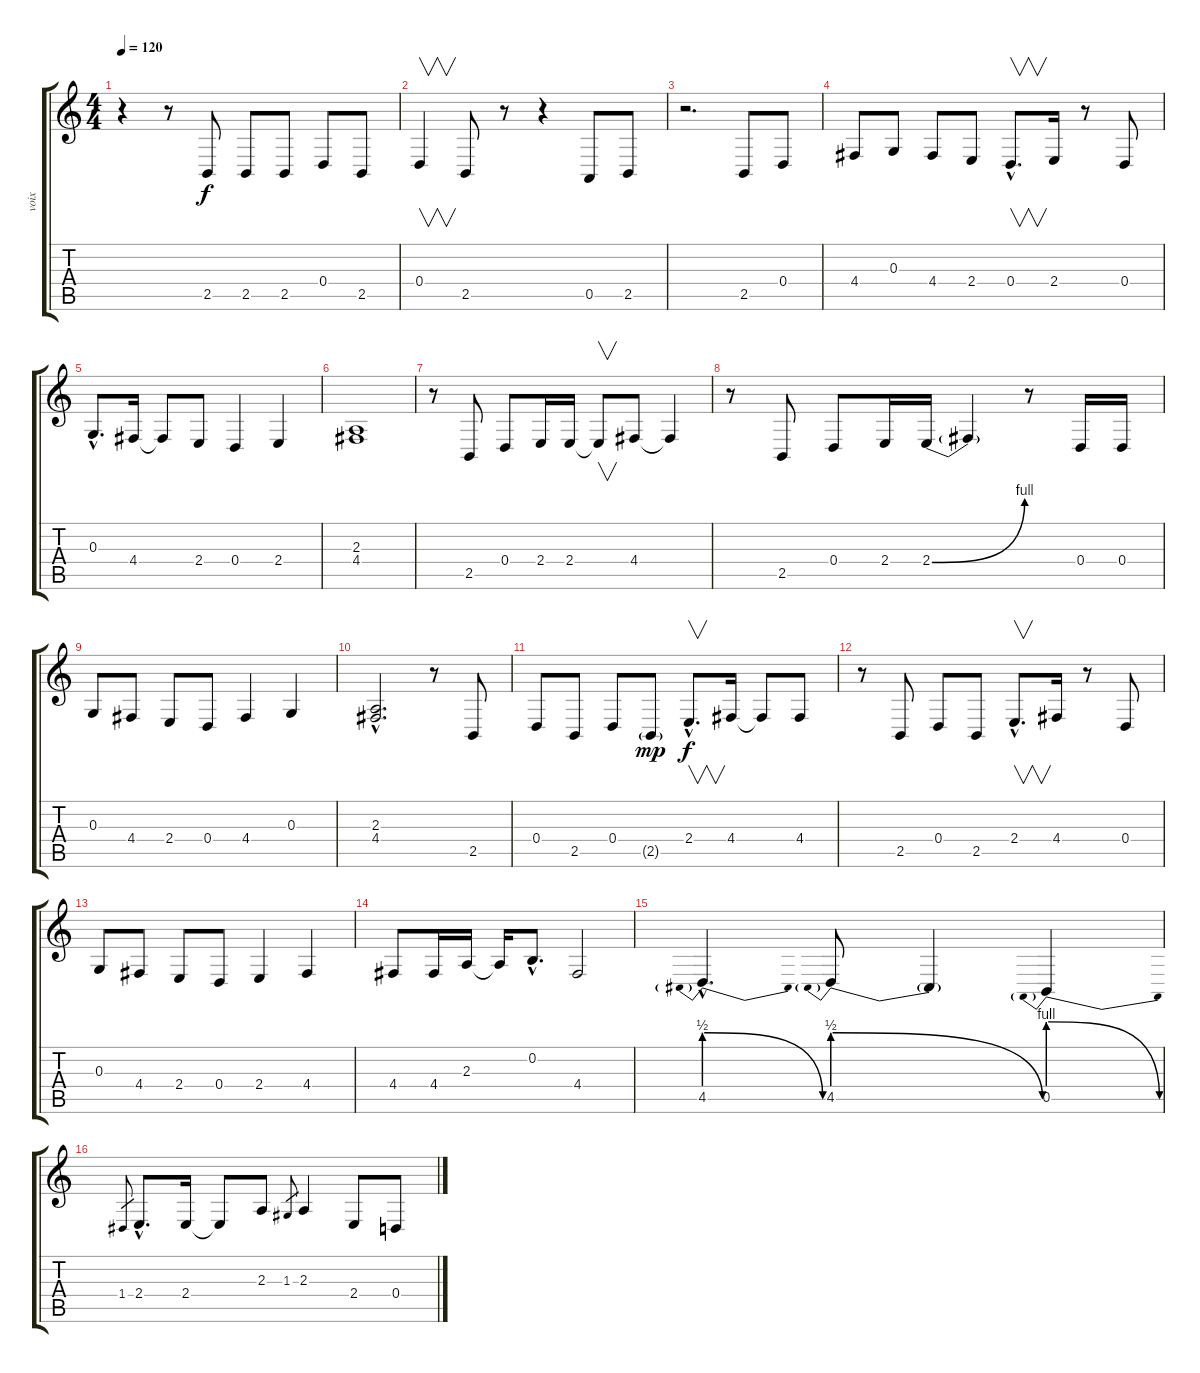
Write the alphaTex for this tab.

\track ("voix" "voix") {instrument tenorsax}
\staff {score tabs}
\tuning (E4 B3 G3 D3 A2 E2) {hide}
\ts (4 4)
\tempo 120
\clef g2
\ks c
r.4{dy f} r.8 2.5.8 2.5.8 2.5.8 0.4.8 2.5.8 |
0.4.4{v} 2.5.8 r.8 r.4 0.5.8 2.5.8 |
r.2{d} 2.5.8 0.4.8 |
4.4.8 0.3.8 4.4.8 2.4.8 0.4{hac}.8{v d} 2.4.16 r.8 0.4.8 |
0.3{hac}.8{d} 4.4.16 4.4{t}.8 2.4.8 0.4.4 2.4.4 |
(2.3 4.4).1 |
r.8 2.5.8 0.4.8 2.4.16 2.4.16 2.4{t}.8{v} 4.4.8 4.4{t}.4 |
r.8 2.5.8 0.4.8 2.4.16 2.4{be (bend 0 0 60 4)}.16 2.4{t}.4 r.8 0.4.16 0.4.16 |
0.3.8 4.4.8 2.4.8 0.4.8 4.4.4 0.3.4 |
(2.3{hac} 4.4{hac}).2{d} r.8 2.5.8 |
0.4.8 2.5.8 0.4.8 2.5{g}.8{dy mp} 2.4{hac}.8{v d dy f} 4.4.16 4.4{t}.8 4.4.8 |
r.8 2.5.8 0.4.8 2.5.8 2.4{hac}.8{v d} 4.4.16 r.8 0.4.8 |
0.3.8 4.4.8 2.4.8 0.4.8 2.4.4 4.4.4 |
4.4.8 4.4.16 2.3.16 2.3{t}.16 0.2{hac}.8{d} 4.4.2 |
4.5{be (prebendrelease 0 2 60 0) hac}.4{d} 4.5{be (prebendrelease 0 2 60 0)}.8 4.5{t}.4 0.5{be (prebendrelease 0 4 60 0)}.4 |
1.4.8{gr} 2.4{hac}.8{d} 2.4.16 2.4{t}.8 2.3.8 1.3.8{gr} 2.3.4 2.4.8 0.4.8
